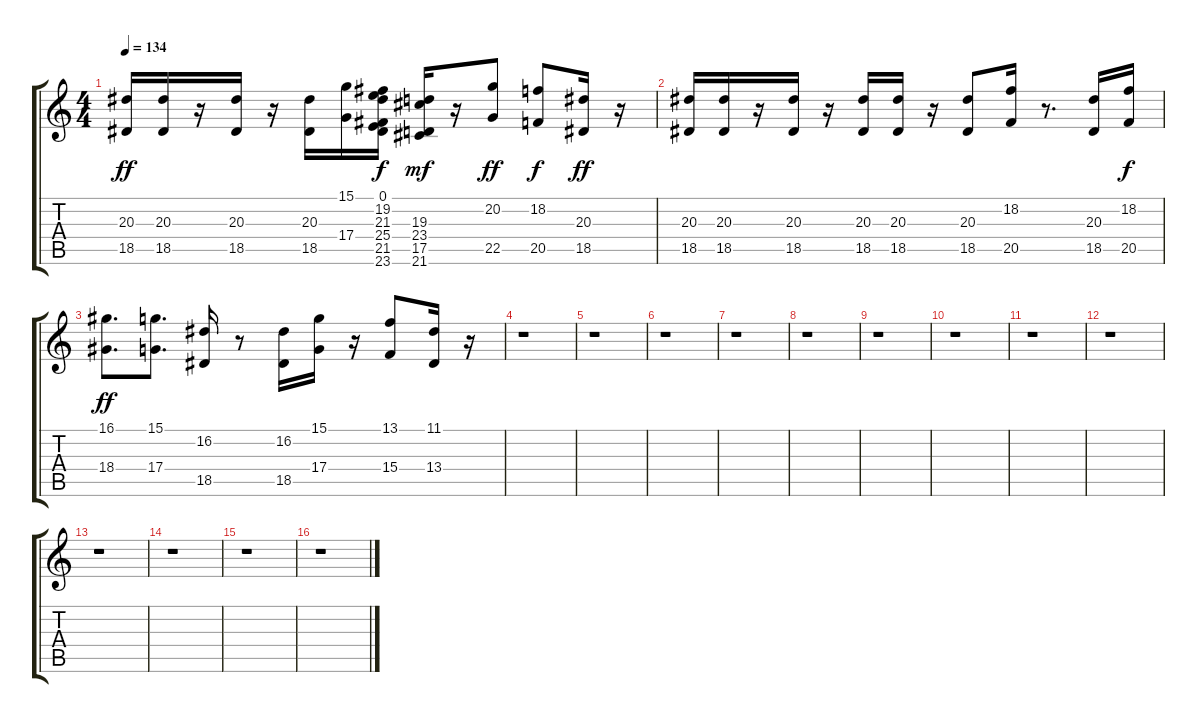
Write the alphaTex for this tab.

\track "" {instrument brasssection}
\staff {score tabs}
\tuning (E4 B3 G3 D3 A2 E2) {hide}
\ts (4 4)
\tempo 134
\clef g2
\ks c
(20.3 18.5).16{dy ff} (20.3 18.5).16 r.16 (20.3 18.5).16 r.16 (20.3 18.5).16 (15.1 17.4).16 (0.1 19.2 21.3 25.4 21.5 23.6).16{dy f} (19.3 23.4 17.5 21.6).16{dy mf} r.16 (20.2 22.5).8{dy ff} (18.2 20.5).8{dy f} (20.3 18.5).16{dy ff} r.16 |
(20.3 18.5).16 (20.3 18.5).16 r.16 (20.3 18.5).16 r.16 (20.3 18.5).16 (20.3 18.5).16 r.16 (20.3 18.5).8 (18.2 20.5).16 r.8{d} (20.3 18.5).16 (18.2 20.5).16{dy f} |
(16.1 18.4).8{d dy ff} (15.1 17.4).8{d} (16.2 18.5).16 r.8 (16.2 18.5).16 (15.1 17.4).16 r.16 (13.1 15.4).8 (11.1 13.4).16 r.16 |
r.1 |
r.1 |
r.1 |
r.1 |
r.1 |
r.1 |
r.1 |
r.1 |
r.1 |
r.1 |
r.1 |
r.1 |
r.1
